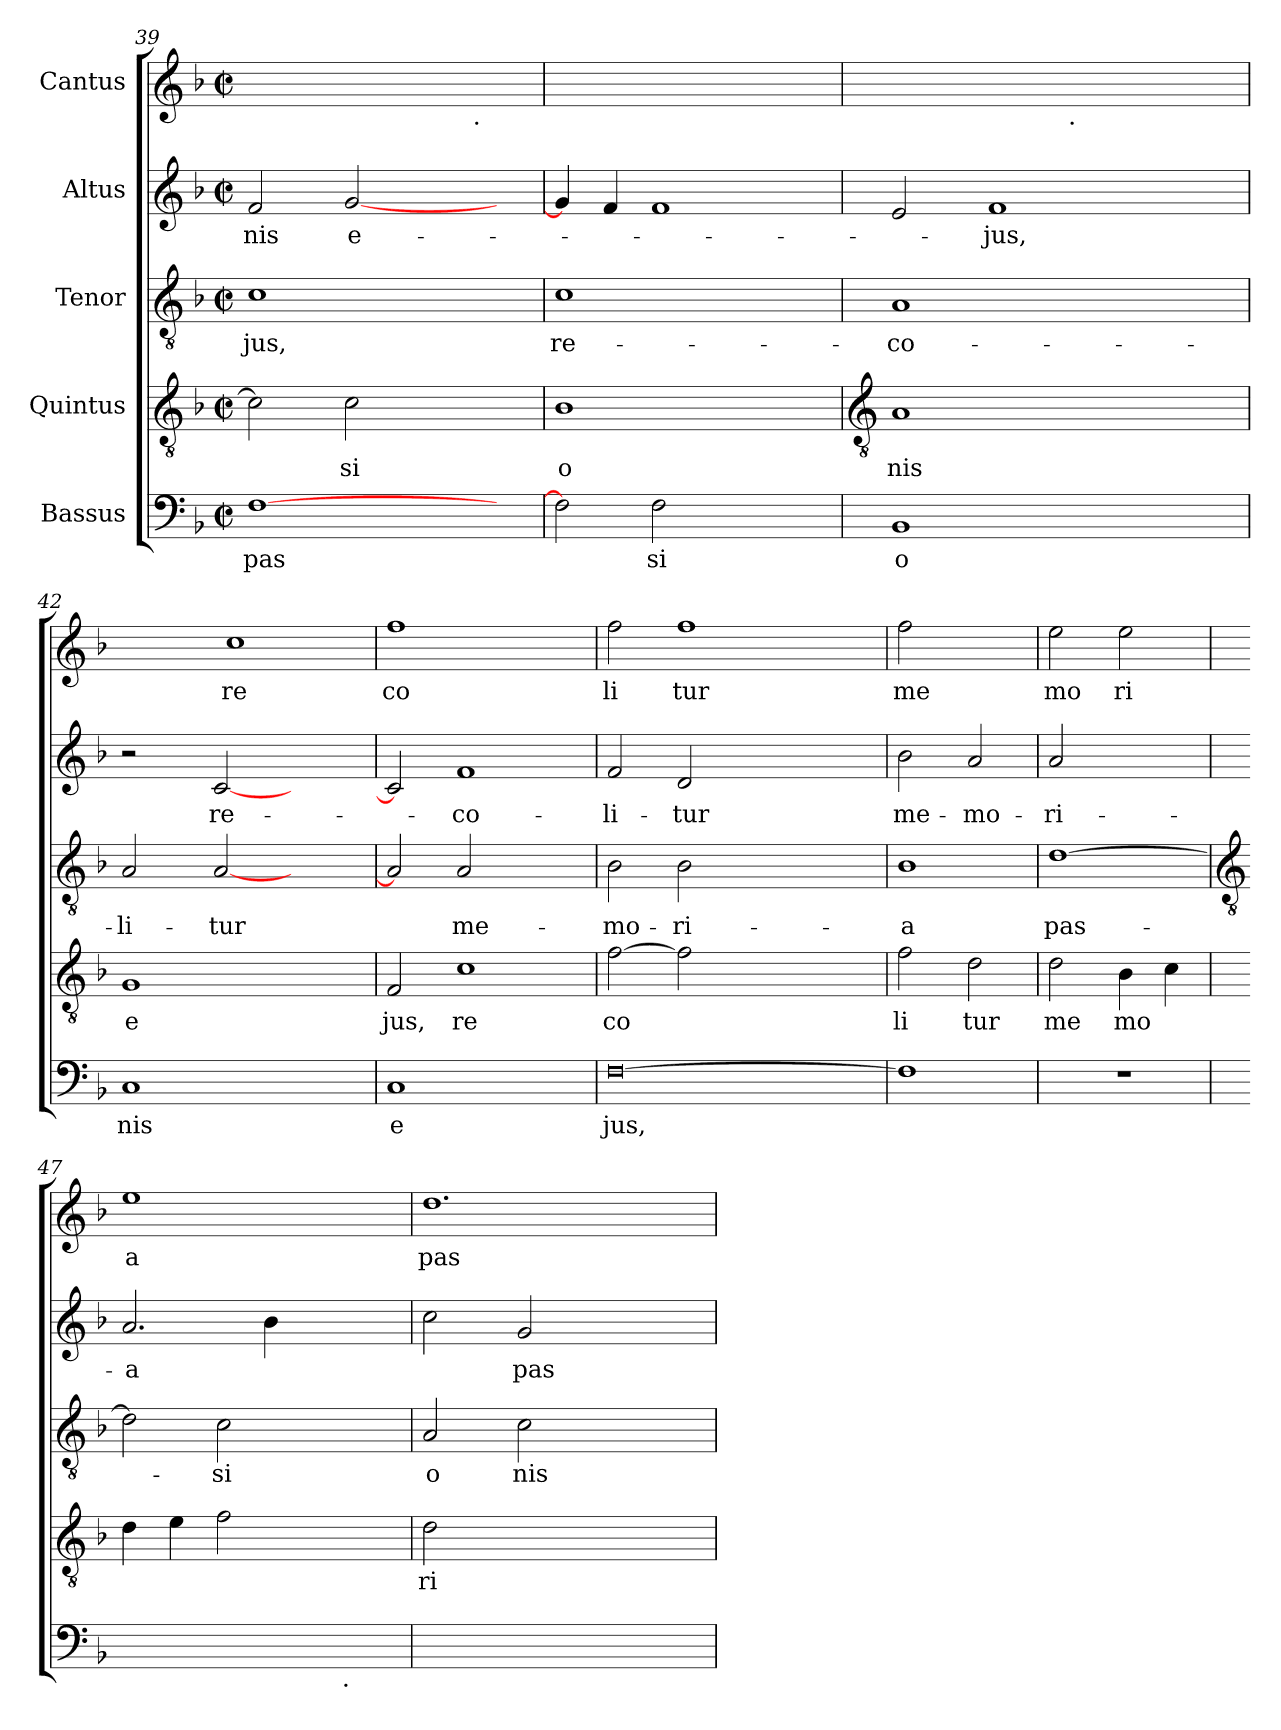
**kern	**text	**kern	**text	**kern	**text	**kern	**text	**kern	**text
*part5	*part5	*part4	*part4	*part3	*part3	*part2	*part2	*part1	*part1
*staff5	*staff5	*staff4	*staff4	*staff3	*staff3	*staff2	*staff2	*staff1	*staff1
*I"Bassus	*	*I"Quintus	*	*I"Tenor	*	*I"Altus	*	*I"Cantus	*
!!LO:LB:g=z
*clefF4	*	*clefGv2	*	*clefGv2	*	*clefG2	*	*clefG2	*
*k[b-]	*	*k[b-]	*	*k[b-]	*	*k[b-]	*	*k[b-]	*
*F:	*	*F:	*	*F:	*	*F:	*	*F:	*
*M2/2	*	*M2/2	*	*M2/2	*	*M2/2	*	*M2/2	*
*met(c|)	*	*met(c|)	*	*met(c|)	*	*met(c|)	*	*met(c|)	*
=39	=39	=39	=39	=39	=39	=39	=39	=39	=39
!	!LO:LY:b	!	!	!	!LO:LY:b	!	!LO:LY:b	!	!
[1F	pas	2c\]	.	1c	-jus,	2f/	-nis	4ryy	.
.	.	.	.	.	.	.	.	4ryy	.
!	!	!	!LO:LY:b	!	!	!	!LO:LY:b	!	!
.	.	2c\	si	.	.	[2g/	e-	4ryy	.
.	.	.	.	.	.	.	.	32ryy	.
.	.	.	.	.	.	.	.	32ryy	.
.	.	.	.	.	.	.	.	32ryy	.
.	.	.	.	.	.	.	.	32ryy	.
.	.	.	.	.	.	.	.	32ryy	.
.	.	.	.	.	.	.	.	32ryy	.
!	!	!	!	!	!	!	!	!LO:TX:b:t=.	!
.	.	.	.	.	.	.	.	32ryy	.
.	.	.	.	.	.	.	.	4ryy	.
8..ryy	.	8..ryy	.	8..ryy	.	8..ryy	.	.	.
!!LO:LB:g=z
=40	=40	=40	=40	=40	=40	=40	=40	=40	=40
!	!	!	!LO:LY:b	!	!LO:LY:b	!	!	!	!
2F\]	.	1B-	o	1c	re-	4g/]	.	4ryy	.
.	.	.	.	.	.	4f/	.	4ryy	.
!	!LO:LY:b	!	!	!	!	!	!	!	!
2F\	si	.	.	.	.	1f	.	4ryy	.
.	.	.	.	.	.	.	.	32ryy	.
.	.	.	.	.	.	.	.	4ryy	.
2ryy	.	2ryy	.	2ryy	.	.	.	.	.
.	.	.	.	.	.	.	.	4...ryy	.
!!LO:LB:g=z
=41	=41	=41	=41	=41	=41	=41	=41	=41	=41
*	*	*clefGv2	*	*	*	*	*	*	*
!	!LO:LY:b	!	!LO:LY:b	!	!LO:LY:b	!	!	!	!
1BB-	o	1A	nis	1A	-co-	2e/	.	4ryy	.
.	.	.	.	.	.	.	.	4ryy	.
!	!	!	!	!	!	!	!LO:LY:b	!	!
.	.	.	.	.	.	1f	-jus,	32ryy	.
.	.	.	.	.	.	.	.	32ryy	.
.	.	.	.	.	.	.	.	32ryy	.
.	.	.	.	.	.	.	.	32ryy	.
.	.	.	.	.	.	.	.	32ryy	.
.	.	.	.	.	.	.	.	32ryy	.
!	!	!	!	!	!	!	!	!LO:TX:b:t=.	!
.	.	.	.	.	.	.	.	32ryy	.
.	.	.	.	.	.	.	.	4ryy	.
.	.	.	.	.	.	.	.	4ryy	.
2ryy	.	2ryy	.	2ryy	.	.	.	.	.
.	.	.	.	.	.	.	.	4ryy	.
.	.	.	.	.	.	.	.	32ryy	.
!!LO:LB:g=z
=42	=42	=42	=42	=42	=42	=42	=42	=42	=42
!	!LO:LY:b	!	!LO:LY:b	!	!LO:LY:b	!	!	!	!
1C	nis	1G	e	2A/	-li-	2r	.	4ryy	.
.	.	.	.	.	.	.	.	4ryy	.
!	!	!	!	!	!LO:LY:b	!	!LO:LY:b	!	!
.	.	.	.	[2A/	-tur	[2c/	re-	32ryy	.
!	!	!	!	!	!	!	!	!	!LO:LY:b
.	.	.	.	.	.	.	.	1cc	re
2ryy	.	2ryy	.	2ryy	.	2ryy	.	.	.
32ryy	.	32ryy	.	32ryy	.	32ryy	.	.	.
=43	=43	=43	=43	=43	=43	=43	=43	=43	=43
!	!LO:LY:b	!	!LO:LY:b	!	!	!	!	!	!LO:LY:b
1C	e	2F/	jus,	2A/]	.	2c/]	.	1ff	co
!	!	!	!LO:LY:b	!	!LO:LY:b	!	!LO:LY:b	!	!
.	.	1c	re	2A/	me-	1f	-co-	.	.
2ryy	.	.	.	2ryy	.	.	.	2ryy	.
=44	=44	=44	=44	=44	=44	=44	=44	=44	=44
!	!LO:LY:b	!	!LO:LY:b	!	!LO:LY:b	!	!LO:LY:b	!	!LO:LY:b
[0F	jus,	[2f\	co	2B-\	-mo-	2f/	-li-	2ff\	li
!	!	!	!	!	!LO:LY:b	!	!LO:LY:b	!	!LO:LY:b
.	.	2f\]	.	2B-\	-ri-	2d/	-tur	1ff	tur
.	.	1ryy	.	1ryy	.	1ryy	.	.	.
.	.	.	.	.	.	.	.	2ryy	.
=45	=45	=45	=45	=45	=45	=45	=45	=45	=45
!	!	!	!LO:LY:b	!	!LO:LY:b	!	!LO:LY:b	!	!LO:LY:b
1F]	.	2f\	li	1B-	-a	2b-\	me-	2ff\	me
!	!	!	!LO:LY:b	!	!	!	!LO:LY:b	!	!
.	.	2d\	tur	.	.	2a/	-mo-	2ryy	.
!!LO:LB:g=z
=46	=46	=46	=46	=46	=46	=46	=46	=46	=46
!	!	!	!LO:LY:b	!	!LO:LY:b	!	!LO:LY:b	!	!LO:LY:b
1r	.	2d\	me	[1d	pas-	2a/	-ri-	2ee\	mo
!	!	!	!LO:LY:b	!	!	!	!	!	!LO:LY:b
.	.	4B-\	mo	.	.	2ryy	.	2ee\	ri
.	.	4c\	.	.	.	.	.	.	.
!!LO:LB:g=z
=47	=47	=47	=47	=47	=47	=47	=47	=47	=47
*	*	*	*	*clefGv2	*	*	*	*	*
!	!	!	!	!	!	!	!LO:LY:b	!	!LO:LY:b
4ryy	.	4d\	.	2d\]	.	2.a/	-a	1ee	a
4ryy	.	4e\	.	.	.	.	.	.	.
!	!	!	!	!	!LO:LY:b	!	!	!	!
4ryy	.	2f\	.	2c\	-si	.	.	.	.
32ryy	.	.	.	.	.	4b-\	.	.	.
32ryy	.	.	.	.	.	.	.	.	.
32ryy	.	.	.	.	.	.	.	.	.
32ryy	.	.	.	.	.	.	.	.	.
32ryy	.	.	.	.	.	.	.	.	.
32ryy	.	.	.	.	.	.	.	.	.
!LO:TX:b:t=.	!	!	!	!	!	!	!	!	!
32ryy	.	.	.	.	.	.	.	.	.
4ryy	.	.	.	.	.	.	.	.	.
.	.	8..ryy	.	8..ryy	.	8..ryy	.	8..ryy	.
=48	=48	=48	=48	=48	=48	=48	=48	=48	=48
!	!	!	!LO:LY:b	!	!LO:LY:b	!	!	!	!LO:LY:b
4ryy	.	2d\	ri	2A/	o	2cc\	.	1.dd	pas
4ryy	.	.	.	.	.	.	.	.	.
!	!	!	!	!	!LO:LY:b	!	!LO:LY:b	!	!
4ryy	.	1ryy	.	2c\	nis	2g/	pas	.	.
32ryy	.	.	.	.	.	.	.	.	.
2ryy	.	.	.	.	.	.	.	.	.
.	.	.	.	2ryy	.	2ryy	.	.	.
8..ryy	.	.	.	.	.	.	.	.	.
=	=	=	=	=	=	=	=	=	=
*-	*-	*-	*-	*-	*-	*-	*-	*-	*-
